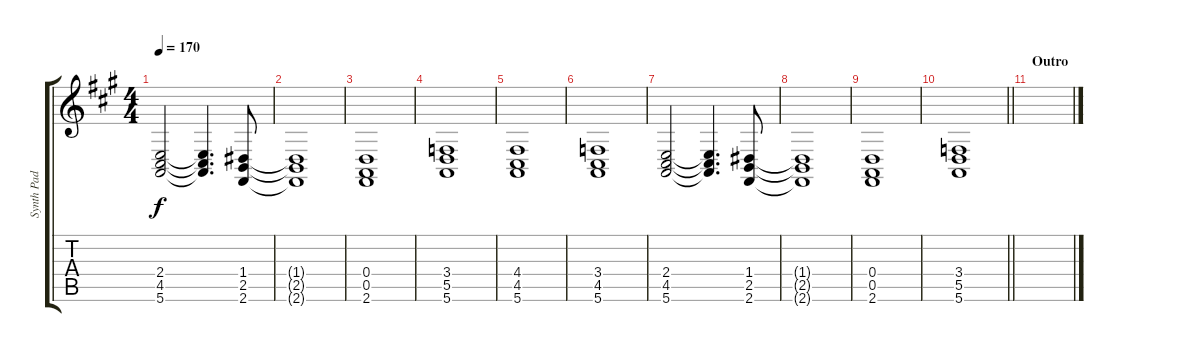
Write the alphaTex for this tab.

\track ("Synth Pad" "Synth Pad") {instrument pad3polysynth}
\staff {score tabs}
\tuning (E4 B3 G3 D3 A2 E2) {hide}
\ts (4 4)
\tempo 170
\clef g2
\ks a
(2.4 4.5 5.6).2{dy f} (2.4{t} 4.5{t} 5.6{t}).4{d} (1.4 2.5 2.6).8 |
(1.4{t} 2.5{t} 2.6{t}).1 |
(0.4 0.5 2.6).1 |
(3.4 5.5 5.6).1 |
(4.4 4.5 5.6).1 |
(3.4 4.5 5.6).1 |
(2.4 4.5 5.6).2 (2.4{t} 4.5{t} 5.6{t}).4{d} (1.4 2.5 2.6).8 |
(1.4{t} 2.5{t} 2.6{t}).1 |
(0.4 0.5 2.6).1 |
\barLineRight lightlight
(3.4 5.5 5.6).1 |
\section ("" "Outro")
